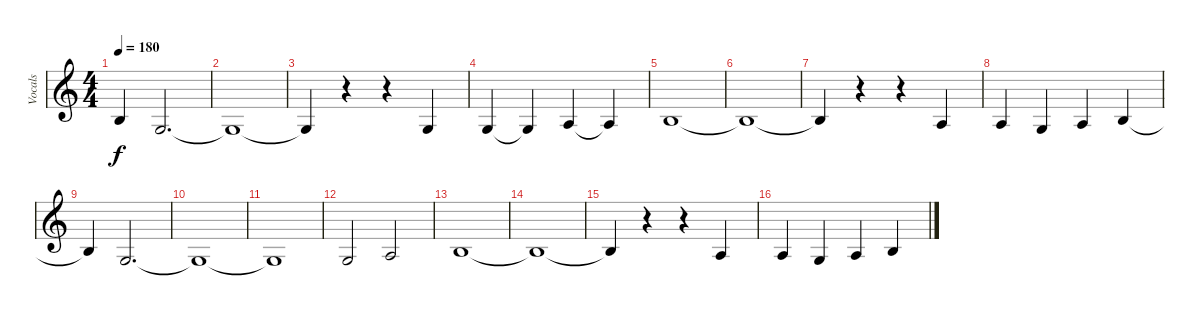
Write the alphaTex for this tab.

\track ("Vocals" "Vocals") {instrument flute}
\staff {score}
\tuning (E4 B3 G3 D3 A2 E2) {hide}
\ts (4 4)
\tempo 180
\clef g2
\ks c
4.3{t}.4{dy f} 5.4.2{d} |
5.4{t}.1 |
5.4{t}.4 r.4 r.4 5.4.4 |
5.4.4 5.4{t}.4 2.3.4 2.3{t}.4 |
4.3.1 |
4.3{t}.1 |
4.3{t}.4 r.4 r.4 2.3.4 |
2.3.4 5.4.4 2.3.4 4.3.4 |
4.3{t}.4 5.4.2{d} |
5.4{t}.1 |
5.4{t}.1 |
5.4.2 2.3.2 |
4.3.1 |
4.3{t}.1 |
4.3{t}.4 r.4 r.4 2.3.4 |
2.3.4 5.4.4 2.3.4 4.3.4
